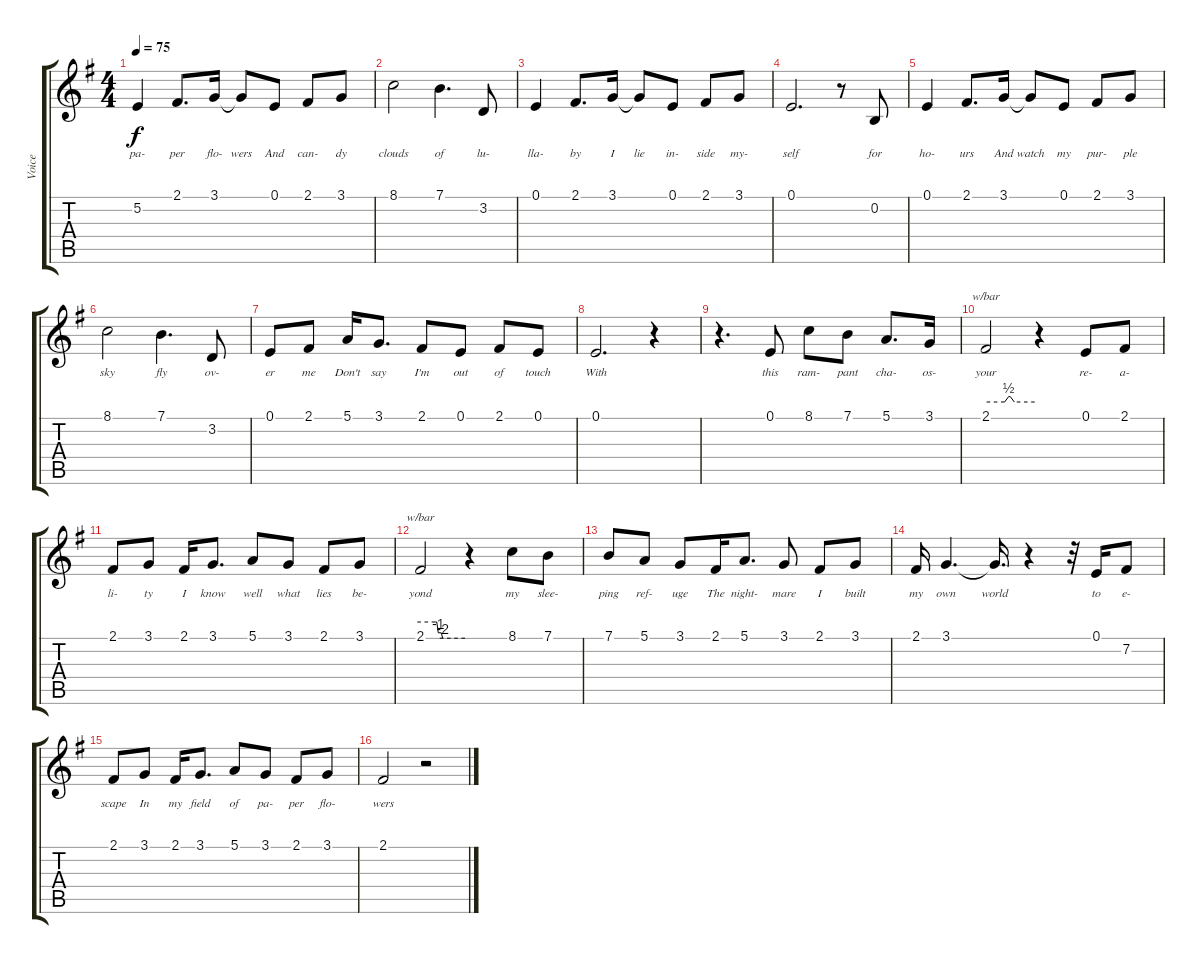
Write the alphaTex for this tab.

\track ("Voice" "Voice") {instrument violin}
\staff {score tabs}
\tuning (E4 B3 G3 D3 A2 E2) {hide}
\ts (4 4)
\tempo 75
\clef g2
\ks eminor
5.2.4{lyrics (0 "pa-") lyrics (1 "") lyrics (2 "") lyrics (3 "") lyrics (4 "") dy f} 2.1.8{d lyrics (0 "per") lyrics (1 "") lyrics (2 "") lyrics (3 "") lyrics (4 "")} 3.1.16{lyrics (0 "flo-") lyrics (1 "") lyrics (2 "") lyrics (3 "") lyrics (4 "")} 3.1{t}.8{lyrics (0 "wers") lyrics (1 "") lyrics (2 "") lyrics (3 "") lyrics (4 "")} 0.1.8{lyrics (0 "And") lyrics (1 "") lyrics (2 "") lyrics (3 "") lyrics (4 "")} 2.1.8{lyrics (0 "can-") lyrics (1 "") lyrics (2 "") lyrics (3 "") lyrics (4 "")} 3.1.8{lyrics (0 "dy") lyrics (1 "") lyrics (2 "") lyrics (3 "") lyrics (4 "")} |
8.1.2{lyrics (0 "clouds") lyrics (1 "") lyrics (2 "") lyrics (3 "") lyrics (4 "")} 7.1.4{d lyrics (0 "of") lyrics (1 "") lyrics (2 "") lyrics (3 "") lyrics (4 "")} 3.2.8{lyrics (0 "lu-") lyrics (1 "") lyrics (2 "") lyrics (3 "") lyrics (4 "")} |
0.1.4{lyrics (0 "lla-") lyrics (1 "") lyrics (2 "") lyrics (3 "") lyrics (4 "")} 2.1.8{d lyrics (0 "by") lyrics (1 "") lyrics (2 "") lyrics (3 "") lyrics (4 "")} 3.1.16{lyrics (0 "I") lyrics (1 "") lyrics (2 "") lyrics (3 "") lyrics (4 "")} 3.1{t}.8{lyrics (0 "lie") lyrics (1 "") lyrics (2 "") lyrics (3 "") lyrics (4 "")} 0.1.8{lyrics (0 "in-") lyrics (1 "") lyrics (2 "") lyrics (3 "") lyrics (4 "")} 2.1.8{lyrics (0 "side") lyrics (1 "") lyrics (2 "") lyrics (3 "") lyrics (4 "")} 3.1.8{lyrics (0 "my-") lyrics (1 "") lyrics (2 "") lyrics (3 "") lyrics (4 "")} |
0.1.2{d lyrics (0 "self") lyrics (1 "") lyrics (2 "") lyrics (3 "") lyrics (4 "")} r.8 0.2.8{lyrics (0 "for") lyrics (1 "") lyrics (2 "") lyrics (3 "") lyrics (4 "")} |
0.1.4{lyrics (0 "ho-") lyrics (1 "") lyrics (2 "") lyrics (3 "") lyrics (4 "")} 2.1.8{d lyrics (0 "urs") lyrics (1 "") lyrics (2 "") lyrics (3 "") lyrics (4 "")} 3.1.16{lyrics (0 "And") lyrics (1 "") lyrics (2 "") lyrics (3 "") lyrics (4 "")} 3.1{t}.8{lyrics (0 "watch") lyrics (1 "") lyrics (2 "") lyrics (3 "") lyrics (4 "")} 0.1.8{lyrics (0 "my") lyrics (1 "") lyrics (2 "") lyrics (3 "") lyrics (4 "")} 2.1.8{lyrics (0 "pur-") lyrics (1 "") lyrics (2 "") lyrics (3 "") lyrics (4 "")} 3.1.8{lyrics (0 "ple") lyrics (1 "") lyrics (2 "") lyrics (3 "") lyrics (4 "")} |
8.1.2{lyrics (0 "sky") lyrics (1 "") lyrics (2 "") lyrics (3 "") lyrics (4 "")} 7.1.4{d lyrics (0 "fly") lyrics (1 "") lyrics (2 "") lyrics (3 "") lyrics (4 "")} 3.2.8{lyrics (0 "ov-") lyrics (1 "") lyrics (2 "") lyrics (3 "") lyrics (4 "")} |
0.1.8{lyrics (0 "er") lyrics (1 "") lyrics (2 "") lyrics (3 "") lyrics (4 "")} 2.1.8{lyrics (0 "me") lyrics (1 "") lyrics (2 "") lyrics (3 "") lyrics (4 "")} 5.1.16{lyrics (0 "Don't") lyrics (1 "") lyrics (2 "") lyrics (3 "") lyrics (4 "")} 3.1.8{d lyrics (0 "say") lyrics (1 "") lyrics (2 "") lyrics (3 "") lyrics (4 "")} 2.1.8{lyrics (0 "I'm") lyrics (1 "") lyrics (2 "") lyrics (3 "") lyrics (4 "")} 0.1.8{lyrics (0 "out") lyrics (1 "") lyrics (2 "") lyrics (3 "") lyrics (4 "")} 2.1.8{lyrics (0 "of") lyrics (1 "") lyrics (2 "") lyrics (3 "") lyrics (4 "")} 0.1.8{lyrics (0 "touch") lyrics (1 "") lyrics (2 "") lyrics (3 "") lyrics (4 "")} |
0.1.2{d lyrics (0 "With") lyrics (1 "") lyrics (2 "") lyrics (3 "") lyrics (4 "")} r.4 |
r.4{d} 0.1.8{lyrics (0 "this") lyrics (1 "") lyrics (2 "") lyrics (3 "") lyrics (4 "")} 8.1.8{lyrics (0 "ram-") lyrics (1 "") lyrics (2 "") lyrics (3 "") lyrics (4 "")} 7.1.8{lyrics (0 "pant") lyrics (1 "") lyrics (2 "") lyrics (3 "") lyrics (4 "")} 5.1.8{d lyrics (0 "cha-") lyrics (1 "") lyrics (2 "") lyrics (3 "") lyrics (4 "")} 3.1.16{lyrics (0 "os-") lyrics (1 "") lyrics (2 "") lyrics (3 "") lyrics (4 "")} |
2.1.2{tbe (custom default 0 0 23 0 28 2 30 2 35 0 60 0) lyrics (0 "your") lyrics (1 "") lyrics (2 "") lyrics (3 "") lyrics (4 "")} r.4 0.1.8{lyrics (0 "re-") lyrics (1 "") lyrics (2 "") lyrics (3 "") lyrics (4 "")} 2.1.8{lyrics (0 "a-") lyrics (1 "") lyrics (2 "") lyrics (3 "") lyrics (4 "")} |
2.1.8{lyrics (0 "li-") lyrics (1 "") lyrics (2 "") lyrics (3 "") lyrics (4 "")} 3.1.8{lyrics (0 "ty") lyrics (1 "") lyrics (2 "") lyrics (3 "") lyrics (4 "")} 2.1.16{lyrics (0 "I") lyrics (1 "") lyrics (2 "") lyrics (3 "") lyrics (4 "")} 3.1.8{d lyrics (0 "know") lyrics (1 "") lyrics (2 "") lyrics (3 "") lyrics (4 "")} 5.1.8{lyrics (0 "well") lyrics (1 "") lyrics (2 "") lyrics (3 "") lyrics (4 "")} 3.1.8{lyrics (0 "what") lyrics (1 "") lyrics (2 "") lyrics (3 "") lyrics (4 "")} 2.1.8{lyrics (0 "lies") lyrics (1 "") lyrics (2 "") lyrics (3 "") lyrics (4 "")} 3.1.8{lyrics (0 "be-") lyrics (1 "") lyrics (2 "") lyrics (3 "") lyrics (4 "")} |
2.1.2{tbe (custom default 0 0 20 0 22 0 24 -4 28 -4 30 -8 60 -8) lyrics (0 "yond") lyrics (1 "") lyrics (2 "") lyrics (3 "") lyrics (4 "")} r.4 8.1.8{lyrics (0 "my") lyrics (1 "") lyrics (2 "") lyrics (3 "") lyrics (4 "")} 7.1.8{lyrics (0 "slee-") lyrics (1 "") lyrics (2 "") lyrics (3 "") lyrics (4 "")} |
7.1.8{lyrics (0 "ping") lyrics (1 "") lyrics (2 "") lyrics (3 "") lyrics (4 "")} 5.1.8{lyrics (0 "ref-") lyrics (1 "") lyrics (2 "") lyrics (3 "") lyrics (4 "")} 3.1.8{lyrics (0 "uge") lyrics (1 "") lyrics (2 "") lyrics (3 "") lyrics (4 "")} 2.1.16{lyrics (0 "The") lyrics (1 "") lyrics (2 "") lyrics (3 "") lyrics (4 "")} 5.1.8{d lyrics (0 "night-") lyrics (1 "") lyrics (2 "") lyrics (3 "") lyrics (4 "")} 3.1.8{lyrics (0 "mare") lyrics (1 "") lyrics (2 "") lyrics (3 "") lyrics (4 "")} 2.1.8{lyrics (0 "I") lyrics (1 "") lyrics (2 "") lyrics (3 "") lyrics (4 "")} 3.1.8{lyrics (0 "built") lyrics (1 "") lyrics (2 "") lyrics (3 "") lyrics (4 "")} |
2.1.16{lyrics (0 "my") lyrics (1 "") lyrics (2 "") lyrics (3 "") lyrics (4 "")} 3.1.4{d lyrics (0 "own") lyrics (1 "") lyrics (2 "") lyrics (3 "") lyrics (4 "")} 3.1{t}.16{d lyrics (0 "world") lyrics (1 "") lyrics (2 "") lyrics (3 "") lyrics (4 "")} r.4 r.32 0.1.16{lyrics (0 "to") lyrics (1 "") lyrics (2 "") lyrics (3 "") lyrics (4 "")} 7.2.8{lyrics (0 "e-") lyrics (1 "") lyrics (2 "") lyrics (3 "") lyrics (4 "")} |
2.1.8{lyrics (0 "scape") lyrics (1 "") lyrics (2 "") lyrics (3 "") lyrics (4 "")} 3.1.8{lyrics (0 "In") lyrics (1 "") lyrics (2 "") lyrics (3 "") lyrics (4 "")} 2.1.16{lyrics (0 "my") lyrics (1 "") lyrics (2 "") lyrics (3 "") lyrics (4 "")} 3.1.8{d lyrics (0 "field") lyrics (1 "") lyrics (2 "") lyrics (3 "") lyrics (4 "")} 5.1.8{lyrics (0 "of") lyrics (1 "") lyrics (2 "") lyrics (3 "") lyrics (4 "")} 3.1.8{lyrics (0 "pa-") lyrics (1 "") lyrics (2 "") lyrics (3 "") lyrics (4 "")} 2.1.8{lyrics (0 "per") lyrics (1 "") lyrics (2 "") lyrics (3 "") lyrics (4 "")} 3.1.8{lyrics (0 "flo-") lyrics (1 "") lyrics (2 "") lyrics (3 "") lyrics (4 "")} |
2.1.2{lyrics (0 "wers") lyrics (1 "") lyrics (2 "") lyrics (3 "") lyrics (4 "")} r.2
